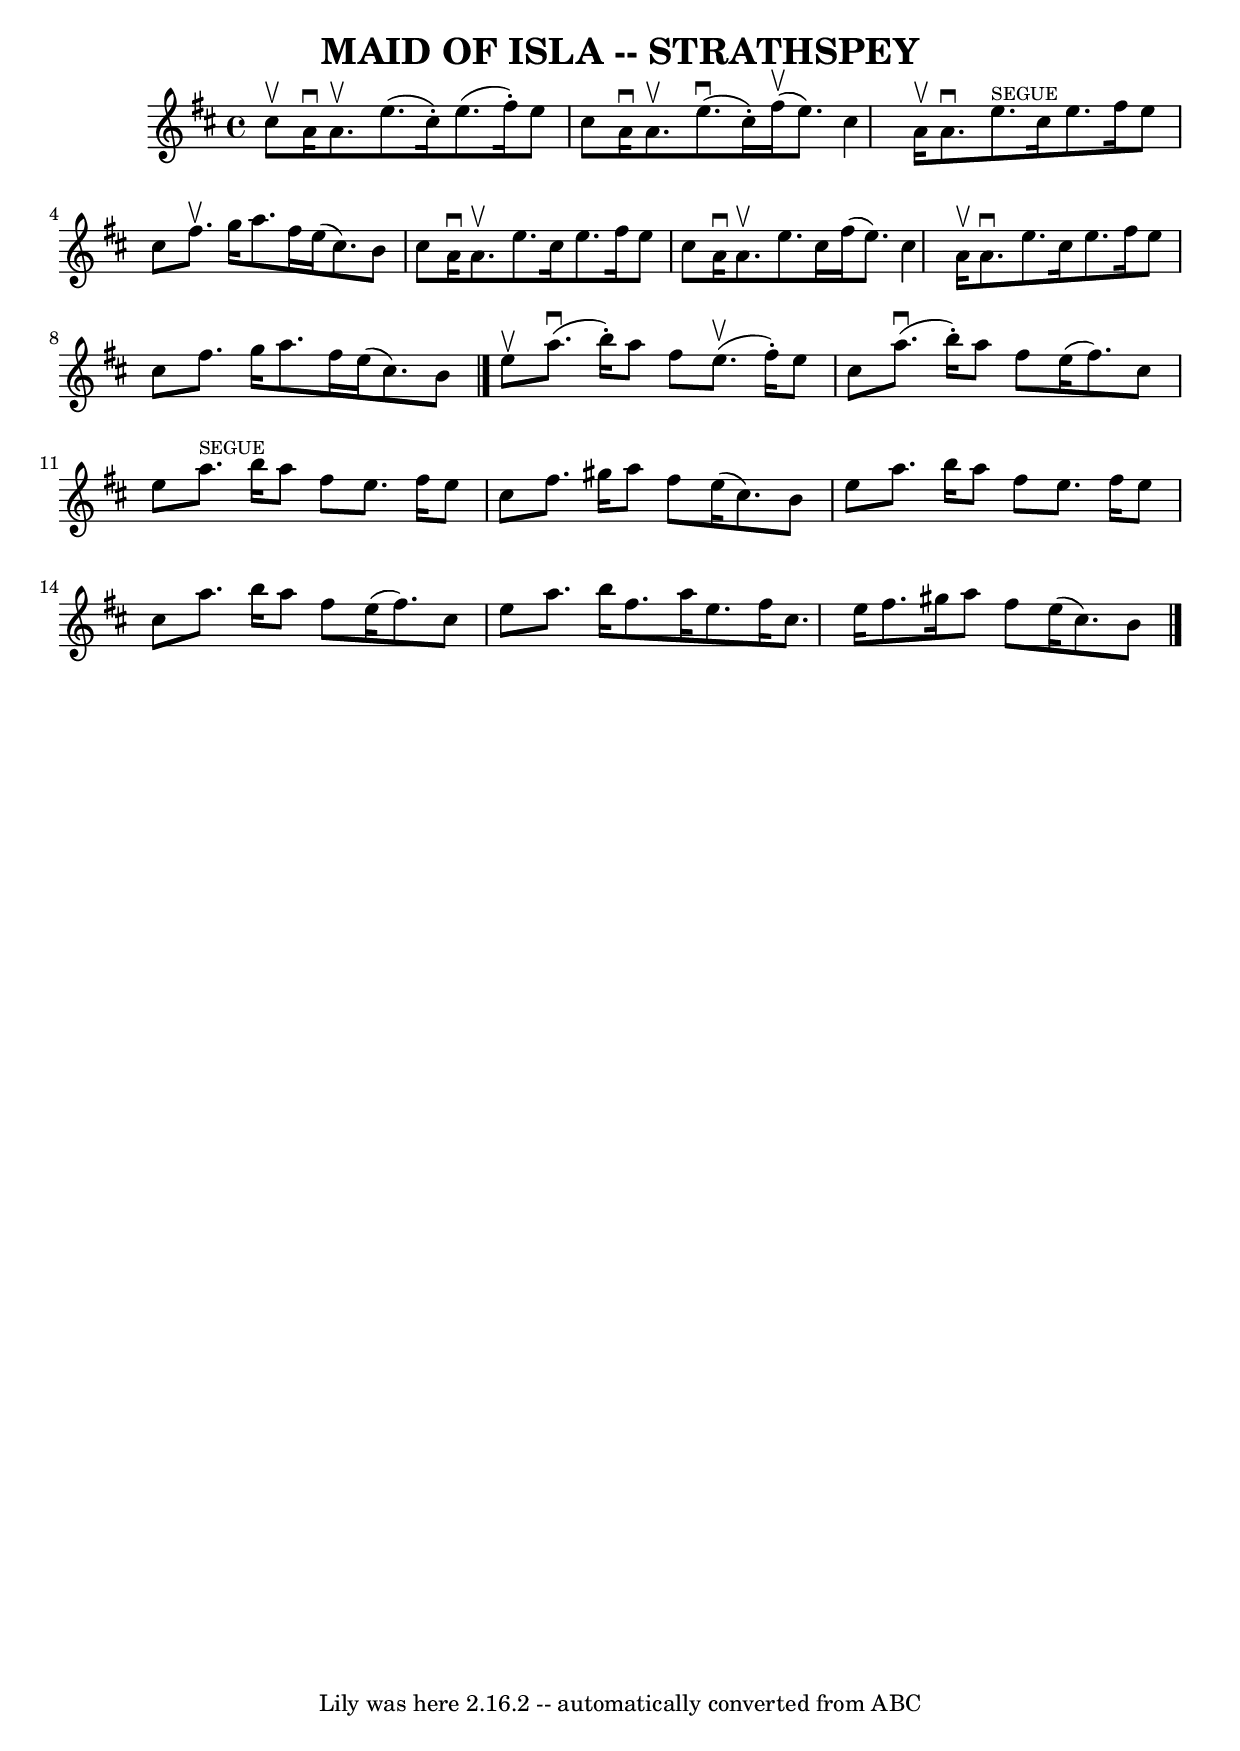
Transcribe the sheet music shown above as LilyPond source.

\version "2.16.2"
\include "Mammoth.ily"
\header {
  %% book = "Ryan's Mammoth Collection of Fiddle Tunes"
  crossRefNumber = "1"
  footnotes = ""
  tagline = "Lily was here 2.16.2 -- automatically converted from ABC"
  title = "MAID OF ISLA -- STRATHSPEY"

}
voicedefault =  {


  \override Staff.TimeSignature #'style = #'C
  \time 4/4 
  \key a \mixolydian
  cis''8^\upbow       |
  a'16^\downbow  
  a'8.^\upbow e''8. (cis''16-.) e''8. (fis''16-.) e''8    
  cis''8    |
  a'16^\downbow a'8.^\upbow e''8. (^\downbow   
  cis''16-.) fis''16 (^\upbow e''8.) cis''4        |
  a'16^\upbow a'8.^\downbow e''8.^\segue cis''16 e''8. fis''16    
  e''8 cis''8    |
  fis''8.^\upbow g''16 a''8. fis''16    
  e''16 (cis''8.) b'8 cis''8    |
  |
  a'16^\downbow 
  a'8.^\upbow e''8. cis''16 e''8. fis''16 e''8 cis''8    
  |
  a'16^\downbow a'8.^\upbow e''8. cis''16 fis''16 (
  e''8.) cis''4        |
  a'16^\upbow a'8.^\downbow e''8.    
  cis''16 e''8. fis''16 e''8 cis''8    |
  fis''8. g''16    
  a''8. fis''16 e''16 (cis''8.) b'8    \bar "|." e''8^\upbow   
  |
  a''8. (^\downbow b''16-.) a''8 fis''8 e''8. 
  (^\upbow fis''16-.) e''8 cis''8    |
  a''8. (^\downbow   
  b''16-.) a''8 fis''8 e''16 (fis''8.) cis''8 e''8        
  |
  a''8.^\segue b''16 a''8 fis''8 e''8. fis''16    
  e''8 cis''8    |
  fis''8. gis''16 a''8 fis''8 e''16 (
  cis''8.) b'8 e''8    |
  |
  a''8. b''16 a''8    
  fis''8 e''8. fis''16 e''8 cis''8    |
  a''8. b''16    
  a''8 fis''8 e''16 (fis''8.) cis''8 e''8        |
  
  a''8. b''16 fis''8. a''16 e''8. fis''16 cis''8. e''16    
  |
  fis''8. gis''16 a''8 fis''8 e''16 (cis''8.) b'8  
  \bar "|."   

}

\score{
  <<

    \context Staff="default"
    {
      \voicedefault 
      
    }

  >>
  \layout {
    
  }
  \midi {
  }

}
